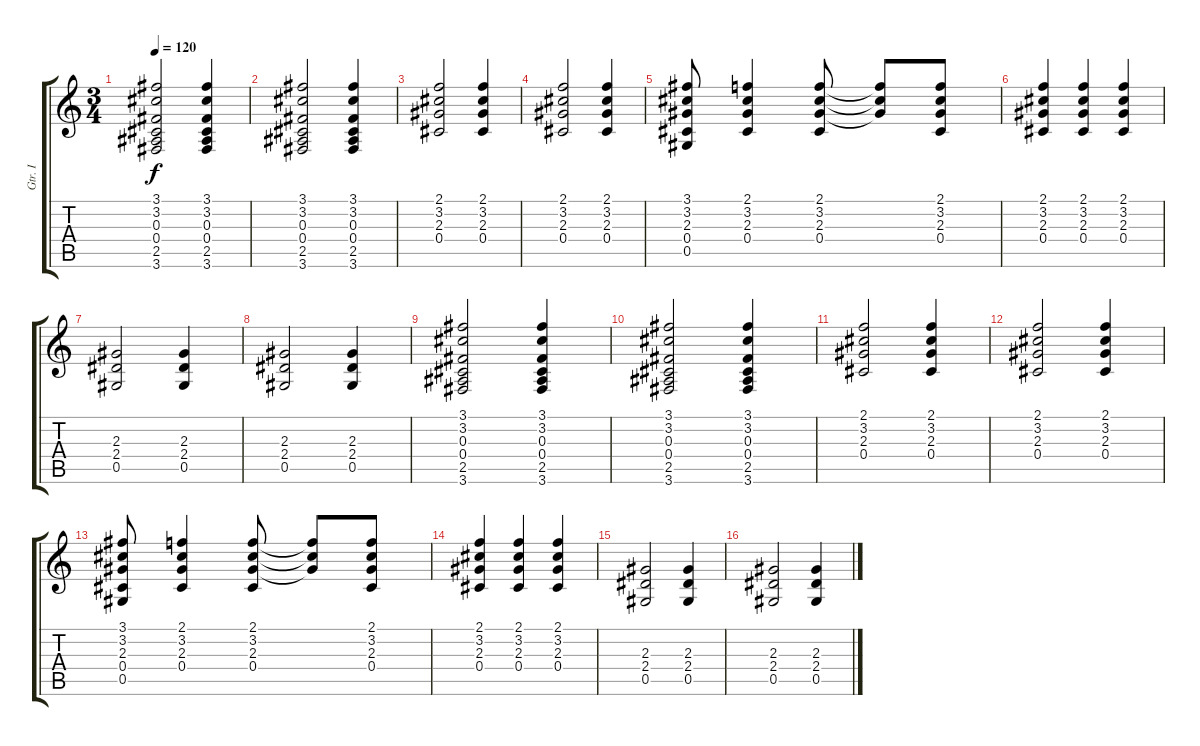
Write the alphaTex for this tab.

\track ("Gtr. I" "Gtr. I") {instrument acousticguitarsteel}
\staff {score tabs}
\tuning (Eb4 Bb3 Gb3 Db3 Ab2 Eb2) {hide}
\ts (3 4)
\tempo 120
\clef g2
\ks c
(3.1 3.2 0.3 0.4 2.5 3.6).2{dy f} (3.1 3.2 0.3 0.4 2.5 3.6).4 |
(3.1 3.2 0.3 0.4 2.5 3.6).2 (3.1 3.2 0.3 0.4 2.5 3.6).4 |
(2.1 3.2 2.3 0.4).2 (2.1 3.2 2.3 0.4).4 |
(2.1 3.2 2.3 0.4).2 (2.1 3.2 2.3 0.4).4 |
(3.1 3.2 2.3 0.4 0.5).8 (2.1 3.2 2.3 0.4).4 (2.1 3.2 2.3 0.4).8 (2.1{t} 3.2{t} 2.3{t}).8 (2.1 3.2 2.3 0.4).8 |
(2.1 3.2 2.3 0.4).4 (2.1 3.2 2.3 0.4).4 (2.1 3.2 2.3 0.4).4 |
(2.3 2.4 0.5).2 (2.3 2.4 0.5).4 |
(2.3 2.4 0.5).2 (2.3 2.4 0.5).4 |
(3.1 3.2 0.3 0.4 2.5 3.6).2 (3.1 3.2 0.3 0.4 2.5 3.6).4 |
(3.1 3.2 0.3 0.4 2.5 3.6).2 (3.1 3.2 0.3 0.4 2.5 3.6).4 |
(2.1 3.2 2.3 0.4).2 (2.1 3.2 2.3 0.4).4 |
(2.1 3.2 2.3 0.4).2 (2.1 3.2 2.3 0.4).4 |
(3.1 3.2 2.3 0.4 0.5).8 (2.1 3.2 2.3 0.4).4 (2.1 3.2 2.3 0.4).8 (2.1{t} 3.2{t} 2.3{t}).8 (2.1 3.2 2.3 0.4).8 |
(2.1 3.2 2.3 0.4).4 (2.1 3.2 2.3 0.4).4 (2.1 3.2 2.3 0.4).4 |
(2.3 2.4 0.5).2 (2.3 2.4 0.5).4 |
(2.3 2.4 0.5).2 (2.3 2.4 0.5).4
